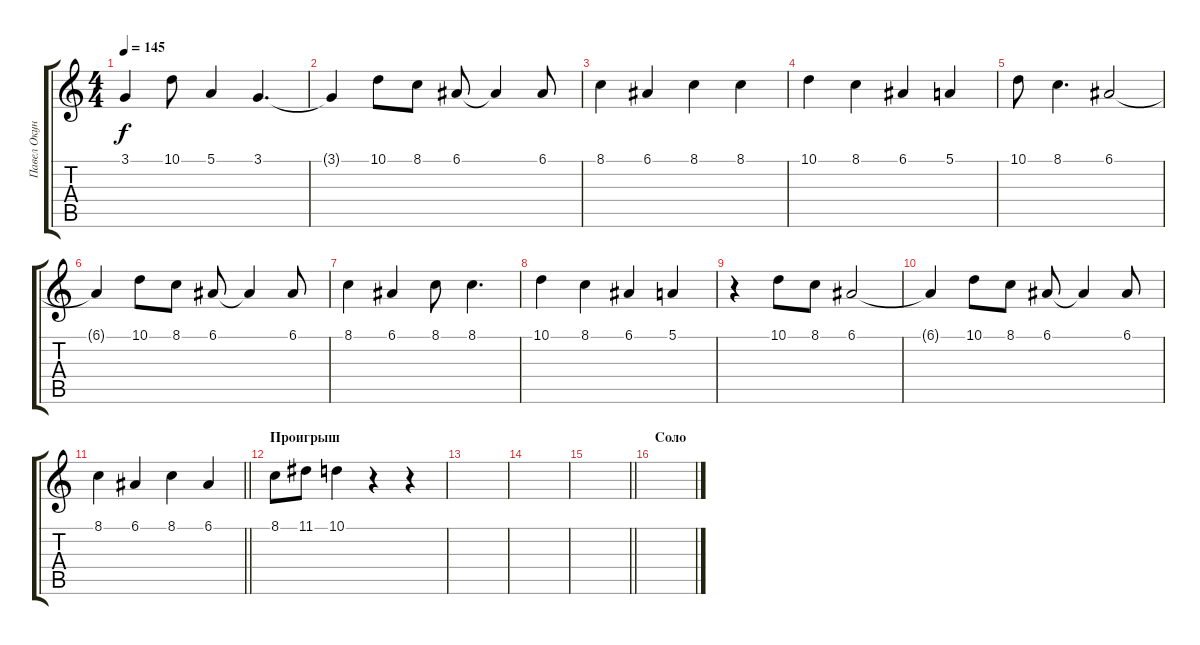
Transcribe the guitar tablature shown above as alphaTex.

\track ("Павел Окунев" "Павел Окун") {instrument cello}
\staff {score tabs}
\tuning (E4 B3 G3 D3 A2 E2) {hide}
\ts (4 4)
\tempo 145
\clef g2
\ks c
3.1.4{dy f} 10.1.8 5.1.4 3.1.4{d} |
3.1{t}.4 10.1.8 8.1.8 6.1.8 6.1{t}.4 6.1.8 |
8.1.4 6.1.4 8.1.4 8.1.4 |
10.1.4 8.1.4 6.1.4 5.1.4 |
10.1.8 8.1.4{d} 6.1.2 |
6.1{t}.4 10.1.8 8.1.8 6.1.8 6.1{t}.4 6.1.8 |
8.1.4 6.1.4 8.1.8 8.1.4{d} |
10.1.4 8.1.4 6.1.4 5.1.4 |
r.4 10.1.8 8.1.8 6.1.2 |
6.1{t}.4 10.1.8 8.1.8 6.1.8 6.1{t}.4 6.1.8 |
\barLineRight lightlight
8.1.4 6.1.4 8.1.4 6.1.4 |
\section ("" "Проигрыш")
8.1.8 11.1.8 10.1.4 r.4 r.4 |
|
|
\barLineRight lightlight
|
\section ("" "Соло")
